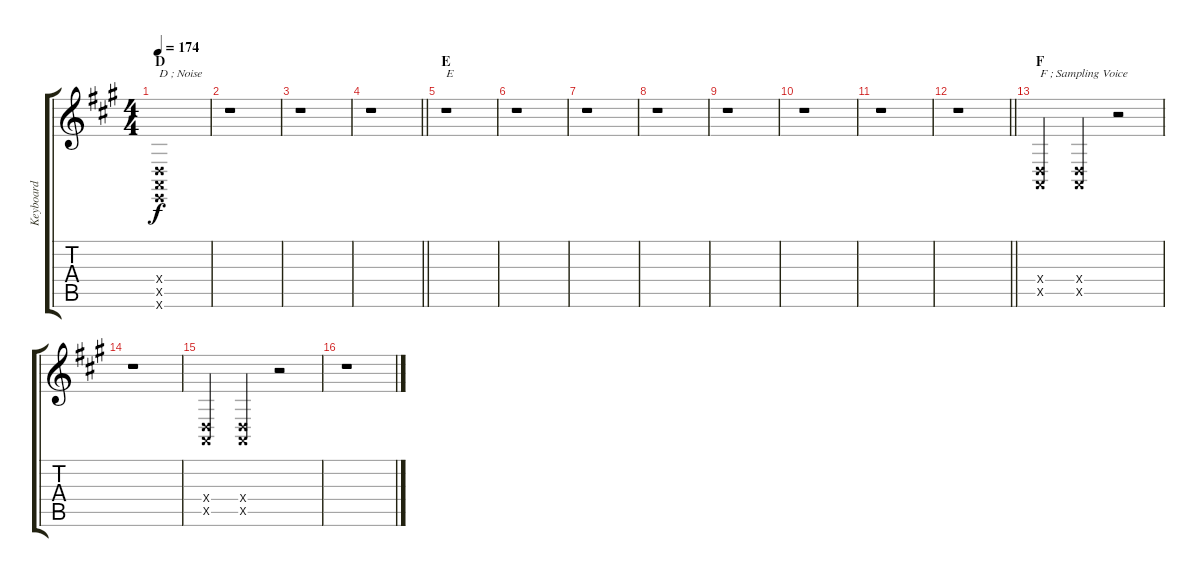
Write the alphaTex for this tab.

\track ("Keyboard" "Keyboard") {instrument synthstrings2}
\staff {score tabs}
\tuning (E4 B3 G3 D3 A2 E2) {hide}
\ts (4 4)
\section ("" "D")
\tempo 174
\clef g2
\ks a
(0.4{x} 0.5{x} 0.6{x}).1{txt "D ; Noise" dy f} |
r.1 |
r.1 |
\barLineRight lightlight
r.1 |
\section ("" "E")
r.1{txt "E"} |
r.1 |
r.1 |
r.1 |
r.1 |
r.1 |
r.1 |
\barLineRight lightlight
r.1 |
\section ("" "F")
(0.4{x} 0.5{x}).4{txt "F ; Sampling Voice"} (0.4{x} 0.5{x}).4 r.2 |
r.1 |
(0.4{x} 0.5{x}).4 (0.4{x} 0.5{x}).4 r.2 |
r.1
